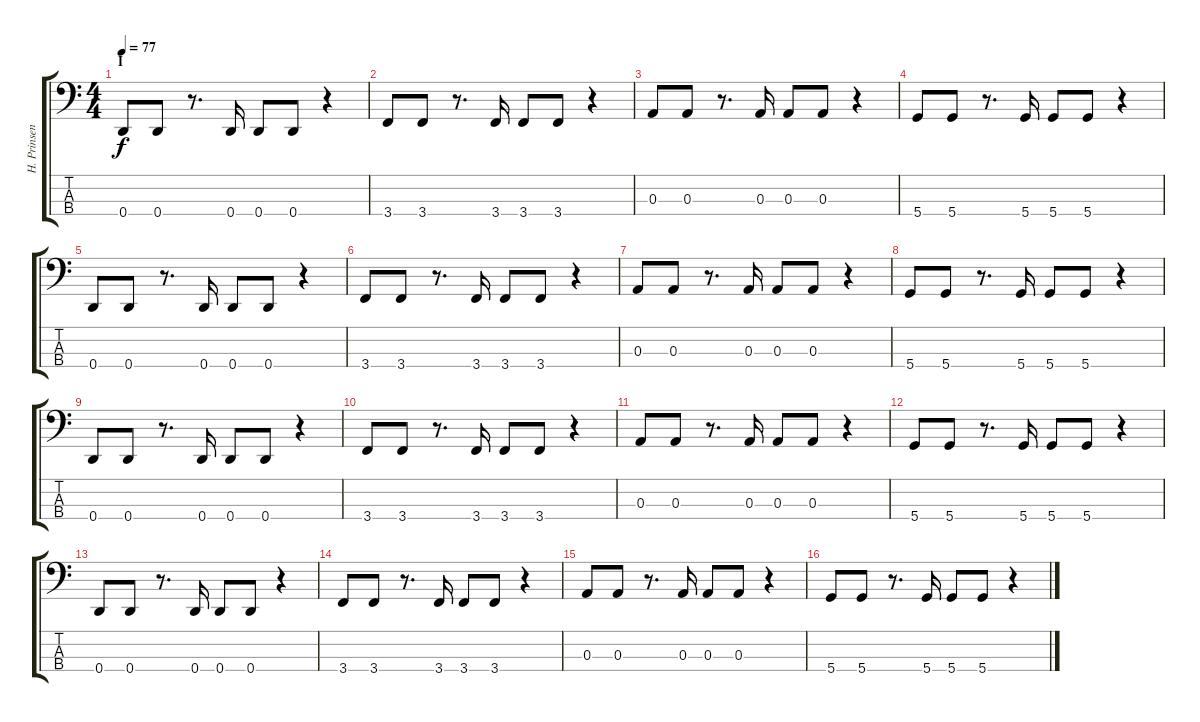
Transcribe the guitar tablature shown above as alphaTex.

\track ("H. Prinsen Geerligs" "H. Prinsen") {instrument electricbassfinger}
\staff {score tabs}
\tuning (G2 D2 A1 D1) {hide}
\ts (4 4)
\section ("" "I")
\tempo 77
\clef f4
\ks c
0.4.8{dy f instrument electricbassfinger} 0.4.8 r.8{d} 0.4.16 0.4.8 0.4.8 r.4 |
3.4.8 3.4.8 r.8{d} 3.4.16 3.4.8 3.4.8 r.4 |
0.3.8 0.3.8 r.8{d} 0.3.16 0.3.8 0.3.8 r.4 |
5.4.8 5.4.8 r.8{d} 5.4.16 5.4.8 5.4.8 r.4 |
0.4.8 0.4.8 r.8{d} 0.4.16 0.4.8 0.4.8 r.4 |
3.4.8 3.4.8 r.8{d} 3.4.16 3.4.8 3.4.8 r.4 |
0.3.8 0.3.8 r.8{d} 0.3.16 0.3.8 0.3.8 r.4 |
5.4.8 5.4.8 r.8{d} 5.4.16 5.4.8 5.4.8 r.4 |
0.4.8 0.4.8 r.8{d} 0.4.16 0.4.8 0.4.8 r.4 |
3.4.8 3.4.8 r.8{d} 3.4.16 3.4.8 3.4.8 r.4 |
0.3.8 0.3.8 r.8{d} 0.3.16 0.3.8 0.3.8 r.4 |
5.4.8 5.4.8 r.8{d} 5.4.16 5.4.8 5.4.8 r.4 |
0.4.8 0.4.8 r.8{d} 0.4.16 0.4.8 0.4.8 r.4 |
3.4.8 3.4.8 r.8{d} 3.4.16 3.4.8 3.4.8 r.4 |
0.3.8 0.3.8 r.8{d} 0.3.16 0.3.8 0.3.8 r.4 |
5.4.8 5.4.8 r.8{d} 5.4.16 5.4.8 5.4.8 r.4
